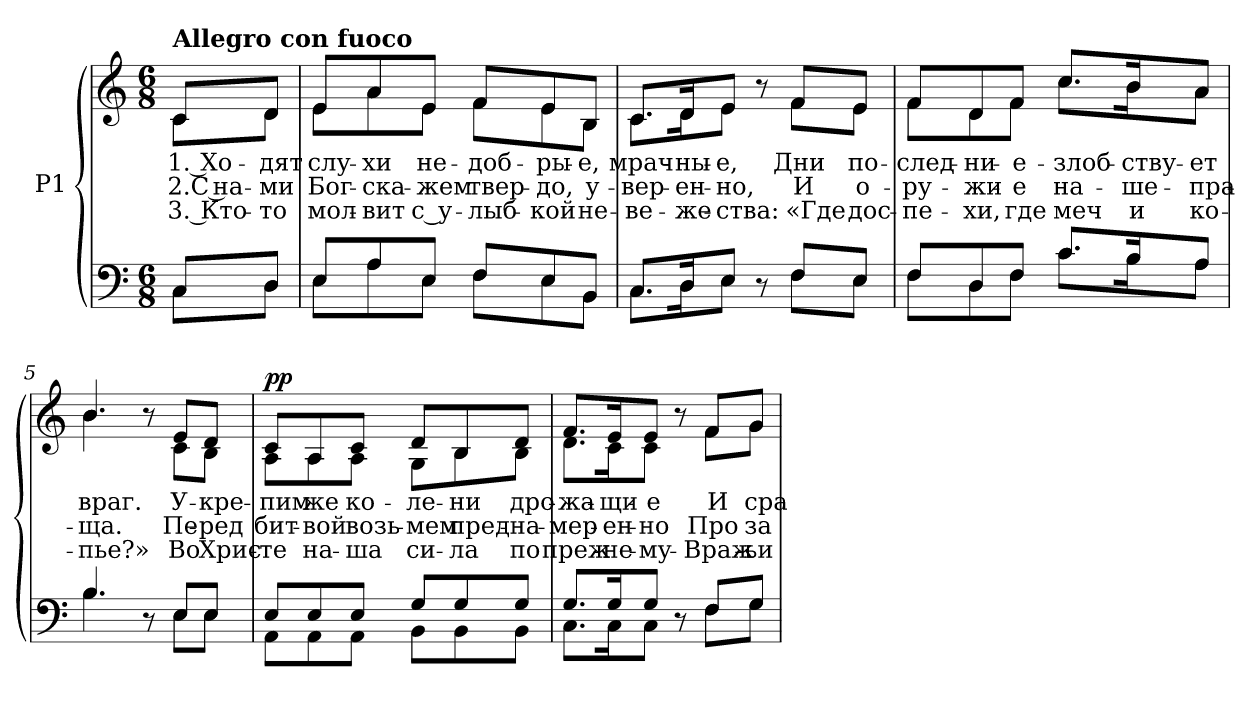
**kern	**kern	**text	**text	**text	**dynam
*part1	*part1	*part1	*part1	*part1	*part1
*staff2	*staff1	*staff1	*staff1	*staff1	*staff1/2
*I"P1	*	*	*	*	*
!!LO:PB:g=z
*clefF4	*clefG2	*	*	*	*
*k[]	*k[]	*	*	*	*
*a:	*a:	*	*	*	*
*M6/8	*M6/8	*	*	*	*
*MM120	*MM120	*	*	*	*
=1	=1	=1	=1	=1	=1
*^	*^	*	*	*	*
!	!	!LO:TX:a:B:t=Allegro con fuoco	!	!	!	!	!
!	!	!	!	!LO:LY:b:color=#000000	!LO:LY:b:color=#000000	!LO:LY:b:color=#000000	!
8Ci/L	8Ci\L	8ci/L	8ci\L	1. Хо-	2.С на-	3. Кто-	.
!	!	!	!	!LO:LY:b:color=#000000	!LO:LY:b:color=#000000	!LO:LY:b:color=#000000	!
8Di/J	8Di\J	8di/J	8di\J	-дят	ми	то	.
=2	=2	=2	=2	=2	=2	=2	=2
!	!	!	!	!LO:LY:b:color=#000000	!LO:LY:b:color=#000000	!LO:LY:b:color=#000000	!
8Ei/L	8Ei\L	8ei/L	8ei\L	слу-	Бог-	мол-	mf mf
!	!	!	!	!LO:LY:b:color=#000000	!LO:LY:b:color=#000000	!LO:LY:b:color=#000000	!
8Ai/	8Ai\	8ai/	8ai\	-хи	ска-	вит	.
!	!	!	!	!LO:LY:b:color=#000000	!LO:LY:b:color=#000000	!LO:LY:b:color=#000000	!
8Ei/J	8Ei\J	8ei/J	8ei\J	не-	жем	с у-	.
!	!	!	!	!LO:LY:b:color=#000000	!LO:LY:b:color=#000000	!LO:LY:b:color=#000000	!
8Fi/L	8Fi\L	8fi/L	8fi\L	-доб-	-твер-	-лыб-	.
!	!	!	!	!LO:LY:b:color=#000000	!LO:LY:b:color=#000000	!LO:LY:b:color=#000000	!
8Ei/	8Ei\	8ei/	8ei\	-ры-	-до,	кой	.
!	!	!	!	!LO:LY:b:color=#000000	!LO:LY:b:color=#000000	!LO:LY:b:color=#000000	!
8BBi/J	8BBi\J	8Bi/J	8Bi\J	е,	у-	не-	.
=3	=3	=3	=3	=3	=3	=3	=3
!	!	!	!	!LO:LY:b:color=#000000	!LO:LY:b:color=#000000	!LO:LY:b:color=#000000	!
8.Ci/L	8.Ci\L	8.ci/L	8.ci\L	-мрач-	-вер-	-ве-	.
!	!	!	!	!LO:LY:b:color=#000000	!LO:LY:b:color=#000000	!LO:LY:b:color=#000000	!
16Di/K	16Di\K	16di/K	16di\K	-ны-	-ен-	-же-	.
!	!	!	!	!LO:LY:b:color=#000000	!LO:LY:b:color=#000000	!LO:LY:b:color=#000000	!
8Ei/J	8Ei\J	8ei/J	8ei\J	-е,	но,	ства:	.
8r	8ryy	8r	8ryy	.	.	.	.
!	!	!	!	!LO:LY:b:color=#000000	!LO:LY:b:color=#000000	!LO:LY:b:color=#000000	!
8Fi/L	8Fi\L	8fi/L	8fi\L	Дни	И	«Где	.
!	!	!	!	!LO:LY:b:color=#000000	!LO:LY:b:color=#000000	!LO:LY:b:color=#000000	!
8Ei/J	8Ei\J	8ei/J	8ei\J	по-	о-	дос-	.
!!LO:LB:g=z	!!
=4	=4	=4	=4	=4	=4	=4	=4
!	!	!	!	!LO:LY:b:color=#000000	!LO:LY:b:color=#000000	!LO:LY:b:color=#000000	!
8Fi/L	8Fi\L	8fi/L	8fi\L	-след-	-ру-	-пе-	.
!	!	!	!	!LO:LY:b:color=#000000	!LO:LY:b:color=#000000	!LO:LY:b:color=#000000	!
8Di/	8Di\	8di/	8di\	-ни-	-жи-	-хи,	.
!	!	!	!	!LO:LY:b:color=#000000	!LO:LY:b:color=#000000	!LO:LY:b:color=#000000	!
8Fi/J	8Fi\J	8fi/J	8fi\J	е-	е	где	.
!	!	!	!	!LO:LY:b:color=#000000	!LO:LY:b:color=#000000	!LO:LY:b:color=#000000	!
8.ci/L	8.ci\L	8.cci/L	8.cci\L	злоб-	на-	меч	.
!	!	!	!	!LO:LY:b:color=#000000	!LO:LY:b:color=#000000	!LO:LY:b:color=#000000	!
16Bi/K	16Bi\K	16bi/K	16bi\K	ству-	ше-	и	.
!	!	!	!	!LO:LY:b:color=#000000	!LO:LY:b:color=#000000	!LO:LY:b:color=#000000	!
8Ai/J	8Ai\J	8ai/J	8ai\J	ет	пра-	ко-	.
=5	=5	=5	=5	=5	=5	=5	=5
!	!	!	!	!LO:LY:b:color=#000000	!LO:LY:b:color=#000000	!LO:LY:b:color=#000000	!
4.Bi/	4.Bi\	4.bi/	4.bi\	-враг.	ща.	пье?»	.
8r	8ryy	8r	8ryy	.	.	.	.
!	!	!	!	!LO:LY:b:color=#000000	!LO:LY:b:color=#000000	!LO:LY:b:color=#000000	!
8Ei/L	8Ei\L	8ei/L	8ci\L	У-	Пе-	Во	.
!	!	!	!	!LO:LY:b:color=#000000	!LO:LY:b:color=#000000	!LO:LY:b:color=#000000	!
8Ei/J	8Ei\J	8di/J	8Bi\J	кре-	ред	Хрис-	.
=6	=6	=6	=6	=6	=6	=6	=6
!	!	!	!	!LO:LY:b:color=#000000	!LO:LY:b:color=#000000	!LO:LY:b:color=#000000	!
8Ei/L	8AAi\L	8ci/L	8Ai\L	-пим	бит-	те	p p
!	!	!	!	!LO:LY:b:color=#000000	!LO:LY:b:color=#000000	!LO:LY:b:color=#000000	!
8Ei/	8AAi\	8Ai/	8Ai\	же	вой	на-	.
!	!	!	!	!LO:LY:b:color=#000000	!LO:LY:b:color=#000000	!LO:LY:b:color=#000000	!
8Ei/J	8AAi\J	8ci/J	8Ai\J	-ко-	-возь-	-ша	.
!	!	!	!	!LO:LY:b:color=#000000	!LO:LY:b:color=#000000	!LO:LY:b:color=#000000	!
8Gi/L	8BBi\L	8di/L	8Gi\L	ле-	мем	си-	.
!	!	!	!	!LO:LY:b:color=#000000	!LO:LY:b:color=#000000	!LO:LY:b:color=#000000	!
8Gi/	8BBi\	8Bi/	8Bi\	-ни	пред-	ла	.
!	!	!	!	!LO:LY:b:color=#000000	!LO:LY:b:color=#000000	!LO:LY:b:color=#000000	!
8Gi/J	8BBi\J	8di/J	8Bi\J	дро-	на-	по	.
!!LO:LB:g=z	!!
=7	=7	=7	=7	=7	=7	=7	=7
!	!	!	!	!LO:LY:b:color=#000000	!LO:LY:b:color=#000000	!LO:LY:b:color=#000000	!
8.Gi/L	8.Ci\L	8.fi/L	8.di\L	жа-	мер-	преж-	.
!	!	!	!	!LO:LY:b:color=#000000	!LO:LY:b:color=#000000	!LO:LY:b:color=#000000	!
16Gi/K	16Ci\K	16ei/K	16ci\K	-щи-	-ен-	-не-	.
!	!	!	!	!LO:LY:b:color=#000000	!LO:LY:b:color=#000000	!LO:LY:b:color=#000000	!
8Gi/J	8Ci\J	8ei/J	8ci\J	-е	но	му-	.
8r	8ryy	8r	8ryy	.	.	.	.
!	!	!	!	!LO:LY:b:color=#000000	!LO:LY:b:color=#000000	!LO:LY:b:color=#000000	!
8Fi/L	8Fi\L	8fi/L	8fi\L	-И	Про	Враж-	.
!	!	!	!	!LO:LY:b:color=#000000	!LO:LY:b:color=#000000	!LO:LY:b:color=#000000	!
8Gi/J	8Gi\J	8gi/J	8gi\J	-сра-	-за-	-ьи	.
*v	*v	*	*	*	*	*	*
*	*v	*v	*	*	*	*
=	=	=	=	=	=
*-	*-	*-	*-	*-	*-
